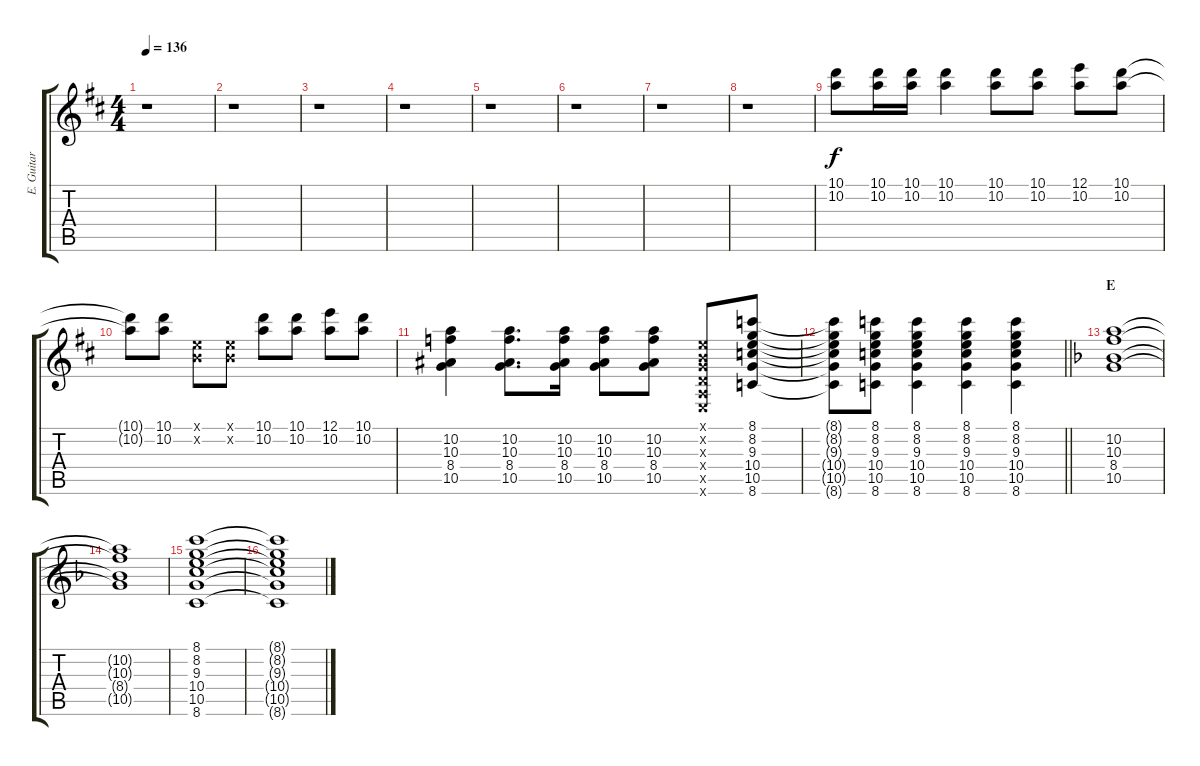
\track ("E. Guitar I" "E. Guitar ") {instrument electricguitarjazz}
\staff {score tabs}
\tuning (E4 B3 G3 D3 A2 E2) {hide}
\ts (4 4)
\tempo 136
\clef g2
\ks d
r.1{dy fff} |
r.1 |
r.1 |
r.1 |
r.1 |
r.1 |
r.1 |
r.1 |
(10.1 10.2).8{dy f} (10.1 10.2).16 (10.1 10.2).16 (10.1 10.2).4 (10.1 10.2).8 (10.1 10.2).8 (12.1 10.2).8 (10.1 10.2).8 |
(10.1{t} 10.2{t}).8 (10.1 10.2).8 (0.1{x} 0.2{x}).8 (0.1{x} 0.2{x}).8 (10.1 10.2).8 (10.1 10.2).8 (12.1 10.2).8 (10.1 10.2).8 |
(10.2 10.3 8.4 10.5).4 (10.2 10.3 8.4 10.5).8{d} (10.2 10.3 8.4 10.5).16 (10.2 10.3 8.4 10.5).8 (10.2 10.3 8.4 10.5).8 (0.1{x} 0.2{x} 0.3{x} 0.4{x} 0.5{x} 0.6{x}).8 (8.1 8.2 9.3 10.4 10.5 8.6).8 |
\barLineRight lightlight
(8.1{t} 8.2{t} 9.3{t} 10.4{t} 10.5{t} 8.6{t}).8 (8.1 8.2 9.3 10.4 10.5 8.6).8 (8.1 8.2 9.3 10.4 10.5 8.6).4 (8.1 8.2 9.3 10.4 10.5 8.6).4 (8.1 8.2 9.3 10.4 10.5 8.6).4 |
\section ("" "E")
\ks f
(10.2 10.3 8.4 10.5).1 |
(10.2{t} 10.3{t} 8.4{t} 10.5{t}).1 |
(8.1 8.2 9.3 10.4 10.5 8.6).1 |
(8.1{t} 8.2{t} 9.3{t} 10.4{t} 10.5{t} 8.6{t}).1
